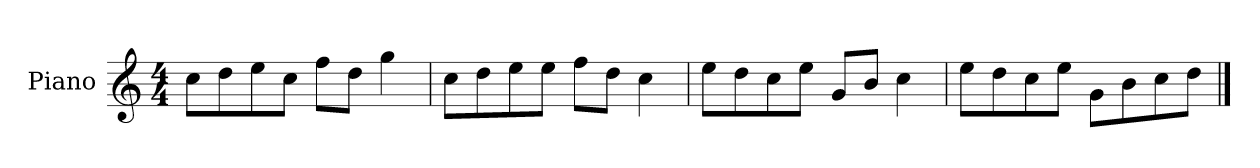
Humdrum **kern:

**kern
*part1
*staff1
*I"Piano
*I'P-no
*clefG2
*k[]
*M4/4
*MM90
=1
8cc\L
8dd\
8ee\
8cc\J
8ff\L
8dd\J
4gg\
=2
8cc\L
8dd\
8ee\
8ee\J
8ff\L
8dd\J
4cc\
=3
8ee\L
8dd\
8cc\
8ee\J
8g/L
8b/J
4cc\
=4
8ee\L
8dd\
8cc\
8ee\J
8g\L
8b\
8cc\
8dd\J
==
*-
